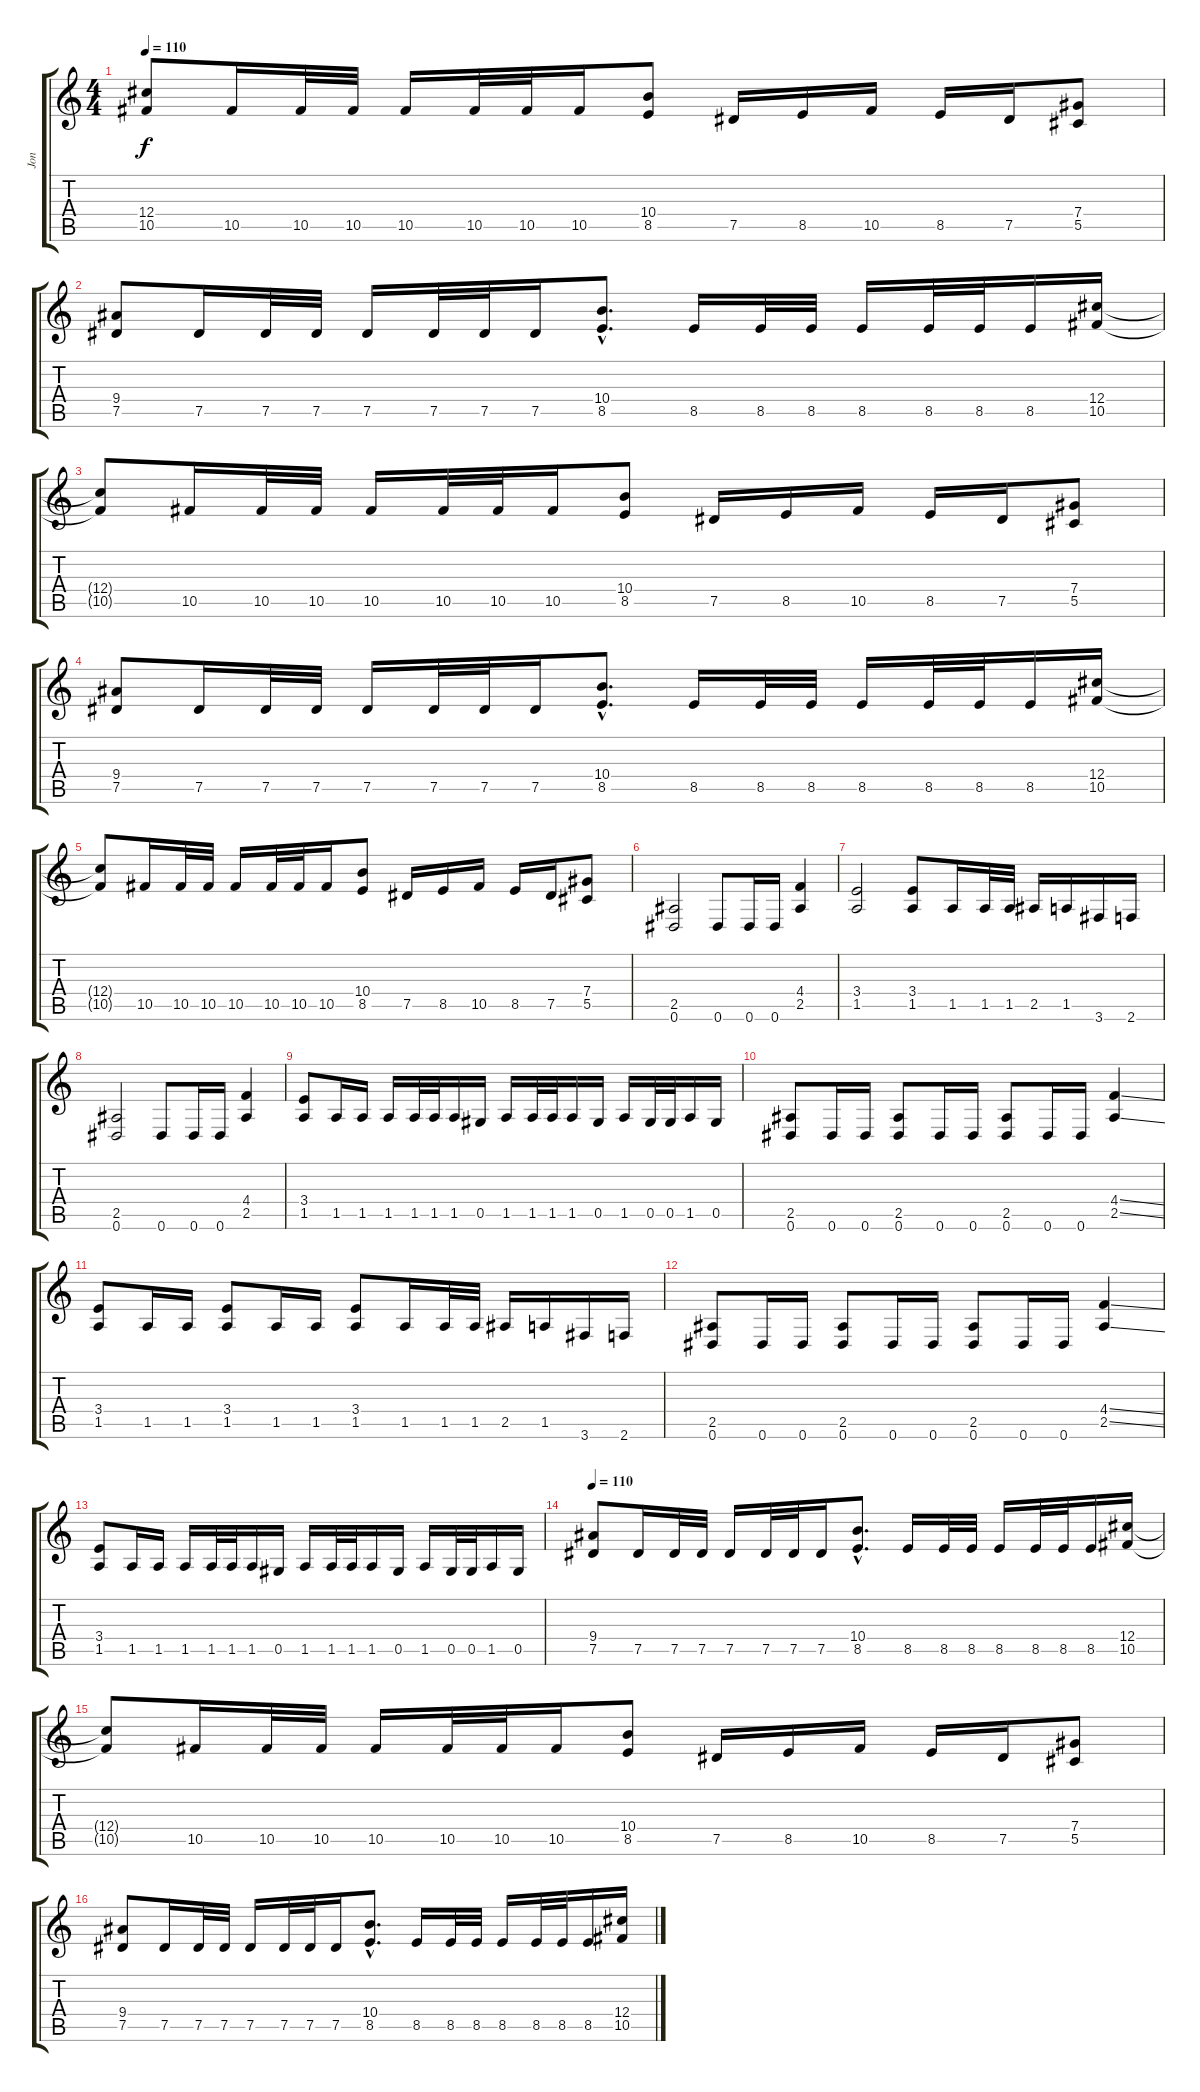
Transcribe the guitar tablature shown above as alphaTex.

\track ("Jon" "Jon") {instrument distortionguitar}
\staff {score tabs}
\tuning (Eb4 Bb3 Gb3 Db3 Ab2 Eb2) {hide}
\ts (4 4)
\tempo 110
\clef g2
\ks c
(12.4{t} 10.5{t}).8{dy f} 10.5.16 10.5.32 10.5.32 10.5.16 10.5.32 10.5.32 10.5.16 (10.4 8.5).8 7.5.16 8.5.16 10.5.16 8.5.16 7.5.16 (7.4 5.5).8 |
(9.4 7.5).8 7.5.16 7.5.32 7.5.32 7.5.16 7.5.32 7.5.32 7.5.16 (10.4{hac} 8.5{hac}).8{d} 8.5.16 8.5.32 8.5.32 8.5.16 8.5.32 8.5.32 8.5.16 (12.4 10.5).16 |
(12.4{t} 10.5{t}).8 10.5.16 10.5.32 10.5.32 10.5.16 10.5.32 10.5.32 10.5.16 (10.4 8.5).8 7.5.16 8.5.16 10.5.16 8.5.16 7.5.16 (7.4 5.5).8 |
(9.4 7.5).8 7.5.16 7.5.32 7.5.32 7.5.16 7.5.32 7.5.32 7.5.16 (10.4{hac} 8.5{hac}).8{d} 8.5.16 8.5.32 8.5.32 8.5.16 8.5.32 8.5.32 8.5.16 (12.4 10.5).16 |
(12.4{t} 10.5{t}).8 10.5.16 10.5.32 10.5.32 10.5.16 10.5.32 10.5.32 10.5.16 (10.4 8.5).8 7.5.16 8.5.16 10.5.16 8.5.16 7.5.16 (7.4 5.5).8 |
(2.5 0.6).2 0.6.8 0.6.16 0.6.16 (4.4 2.5).4 |
(3.4 1.5).2 (3.4 1.5).8 1.5.16 1.5.32 1.5.32 2.5.16 1.5.16 3.6.16 2.6.16 |
(2.5 0.6).2 0.6.8 0.6.16 0.6.16 (4.4 2.5).4 |
(3.4 1.5).8 1.5.16 1.5.16 1.5.16 1.5.32 1.5.32 1.5.16 0.5.16 1.5.16 1.5.32 1.5.32 1.5.16 0.5.16 1.5.16 0.5.32 0.5.32 1.5.16 0.5.16 |
(2.5 0.6).8 0.6.16 0.6.16 (2.5 0.6).8 0.6.16 0.6.16 (2.5 0.6).8 0.6.16 0.6.16 (4.4{ss} 2.5{ss}).4 |
(3.4 1.5).8 1.5.16 1.5.16 (3.4 1.5).8 1.5.16 1.5.16 (3.4 1.5).8 1.5.16 1.5.32 1.5.32 2.5.16 1.5.16 3.6.16 2.6.16 |
(2.5 0.6).8 0.6.16 0.6.16 (2.5 0.6).8 0.6.16 0.6.16 (2.5 0.6).8 0.6.16 0.6.16 (4.4{ss} 2.5{ss}).4 |
(3.4 1.5).8 1.5.16 1.5.16 1.5.16 1.5.32 1.5.32 1.5.16 0.5.16 1.5.16 1.5.32 1.5.32 1.5.16 0.5.16 1.5.16 0.5.32 0.5.32 1.5.16 0.5.16 |
\tempo 110
(9.4 7.5).8 7.5.16 7.5.32 7.5.32 7.5.16 7.5.32 7.5.32 7.5.16 (10.4{hac} 8.5{hac}).8{d} 8.5.16 8.5.32 8.5.32 8.5.16 8.5.32 8.5.32 8.5.16 (12.4 10.5).16 |
(12.4{t} 10.5{t}).8 10.5.16 10.5.32 10.5.32 10.5.16 10.5.32 10.5.32 10.5.16 (10.4 8.5).8 7.5.16 8.5.16 10.5.16 8.5.16 7.5.16 (7.4 5.5).8 |
(9.4 7.5).8 7.5.16 7.5.32 7.5.32 7.5.16 7.5.32 7.5.32 7.5.16 (10.4{hac} 8.5{hac}).8{d} 8.5.16 8.5.32 8.5.32 8.5.16 8.5.32 8.5.32 8.5.16 (12.4 10.5).16
